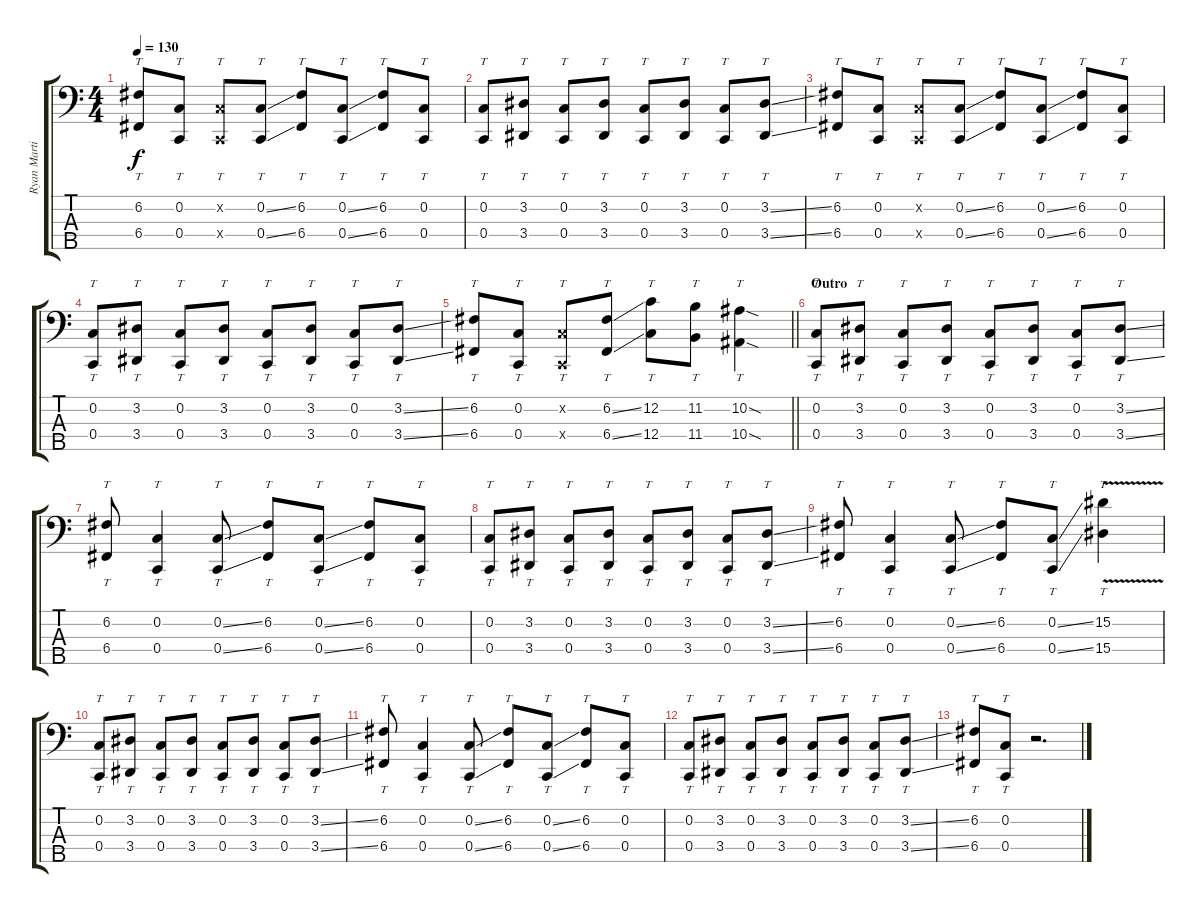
\track ("Ryan Martinie" "Ryan Marti") {instrument electricbassfinger}
\staff {score tabs}
\tuning (F2 C2 G1 C1 G0) {hide}
\ts (4 4)
\tempo 130
\clef f4
\ks c
(6.2 6.4).8{tt dy f} (0.2 0.4).8{tt} (0.2{x} 0.4{x}).8{tt} (0.2{ss} 0.4{ss}).8{tt} (6.2 6.4).8{tt} (0.2{ss} 0.4{ss}).8{tt} (6.2 6.4).8{tt} (0.2 0.4).8{tt} |
(0.2 0.4).8{tt} (3.2 3.4).8{tt} (0.2 0.4).8{tt} (3.2 3.4).8{tt} (0.2 0.4).8{tt} (3.2 3.4).8{tt} (0.2 0.4).8{tt} (3.2{ss} 3.4{ss}).8{tt} |
(6.2 6.4).8{tt} (0.2 0.4).8{tt} (0.2{x} 0.4{x}).8{tt} (0.2{ss} 0.4{ss}).8{tt} (6.2 6.4).8{tt} (0.2{ss} 0.4{ss}).8{tt} (6.2 6.4).8{tt} (0.2 0.4).8{tt} |
(0.2 0.4).8{tt} (3.2 3.4).8{tt} (0.2 0.4).8{tt} (3.2 3.4).8{tt} (0.2 0.4).8{tt} (3.2 3.4).8{tt} (0.2 0.4).8{tt} (3.2{ss} 3.4{ss}).8{tt} |
\barLineRight lightlight
(6.2 6.4).8{tt} (0.2 0.4).8{tt} (0.2{x} 0.4{x}).8{tt} (6.2{ss} 6.4{ss}).8{tt} (12.2 12.4).8{tt} (11.2 11.4).8{tt} (10.2{sod} 10.4{sod}).4{tt} |
\section ("" "Outro")
(0.2 0.4).8{tt} (3.2 3.4).8{tt} (0.2 0.4).8{tt} (3.2 3.4).8{tt} (0.2 0.4).8{tt} (3.2 3.4).8{tt} (0.2 0.4).8{tt} (3.2{ss} 3.4{ss}).8{tt} |
(6.2 6.4).8{tt} (0.2 0.4).4{tt} (0.2{ss} 0.4{ss}).8{tt} (6.2 6.4).8{tt} (0.2{ss} 0.4{ss}).8{tt} (6.2 6.4).8{tt} (0.2 0.4).8{tt} |
(0.2 0.4).8{tt} (3.2 3.4).8{tt} (0.2 0.4).8{tt} (3.2 3.4).8{tt} (0.2 0.4).8{tt} (3.2 3.4).8{tt} (0.2 0.4).8{tt} (3.2{ss} 3.4{ss}).8{tt} |
(6.2 6.4).8{tt} (0.2 0.4).4{tt} (0.2{ss} 0.4{ss}).8{tt} (6.2 6.4).8{tt} (0.2{ss} 0.4{ss}).8{tt} (15.2{v} 15.4{v}).4{tt} |
(0.2 0.4).8{tt} (3.2 3.4).8{tt} (0.2 0.4).8{tt} (3.2 3.4).8{tt} (0.2 0.4).8{tt} (3.2 3.4).8{tt} (0.2 0.4).8{tt} (3.2{ss} 3.4{ss}).8{tt} |
(6.2 6.4).8{tt} (0.2 0.4).4{tt} (0.2{ss} 0.4{ss}).8{tt} (6.2 6.4).8{tt} (0.2{ss} 0.4{ss}).8{tt} (6.2 6.4).8{tt} (0.2 0.4).8{tt} |
(0.2 0.4).8{tt} (3.2 3.4).8{tt} (0.2 0.4).8{tt} (3.2 3.4).8{tt} (0.2 0.4).8{tt} (3.2 3.4).8{tt} (0.2 0.4).8{tt} (3.2{ss} 3.4{ss}).8{tt} |
(6.2 6.4).8{tt} (0.2 0.4).8{tt} r.2{d}
